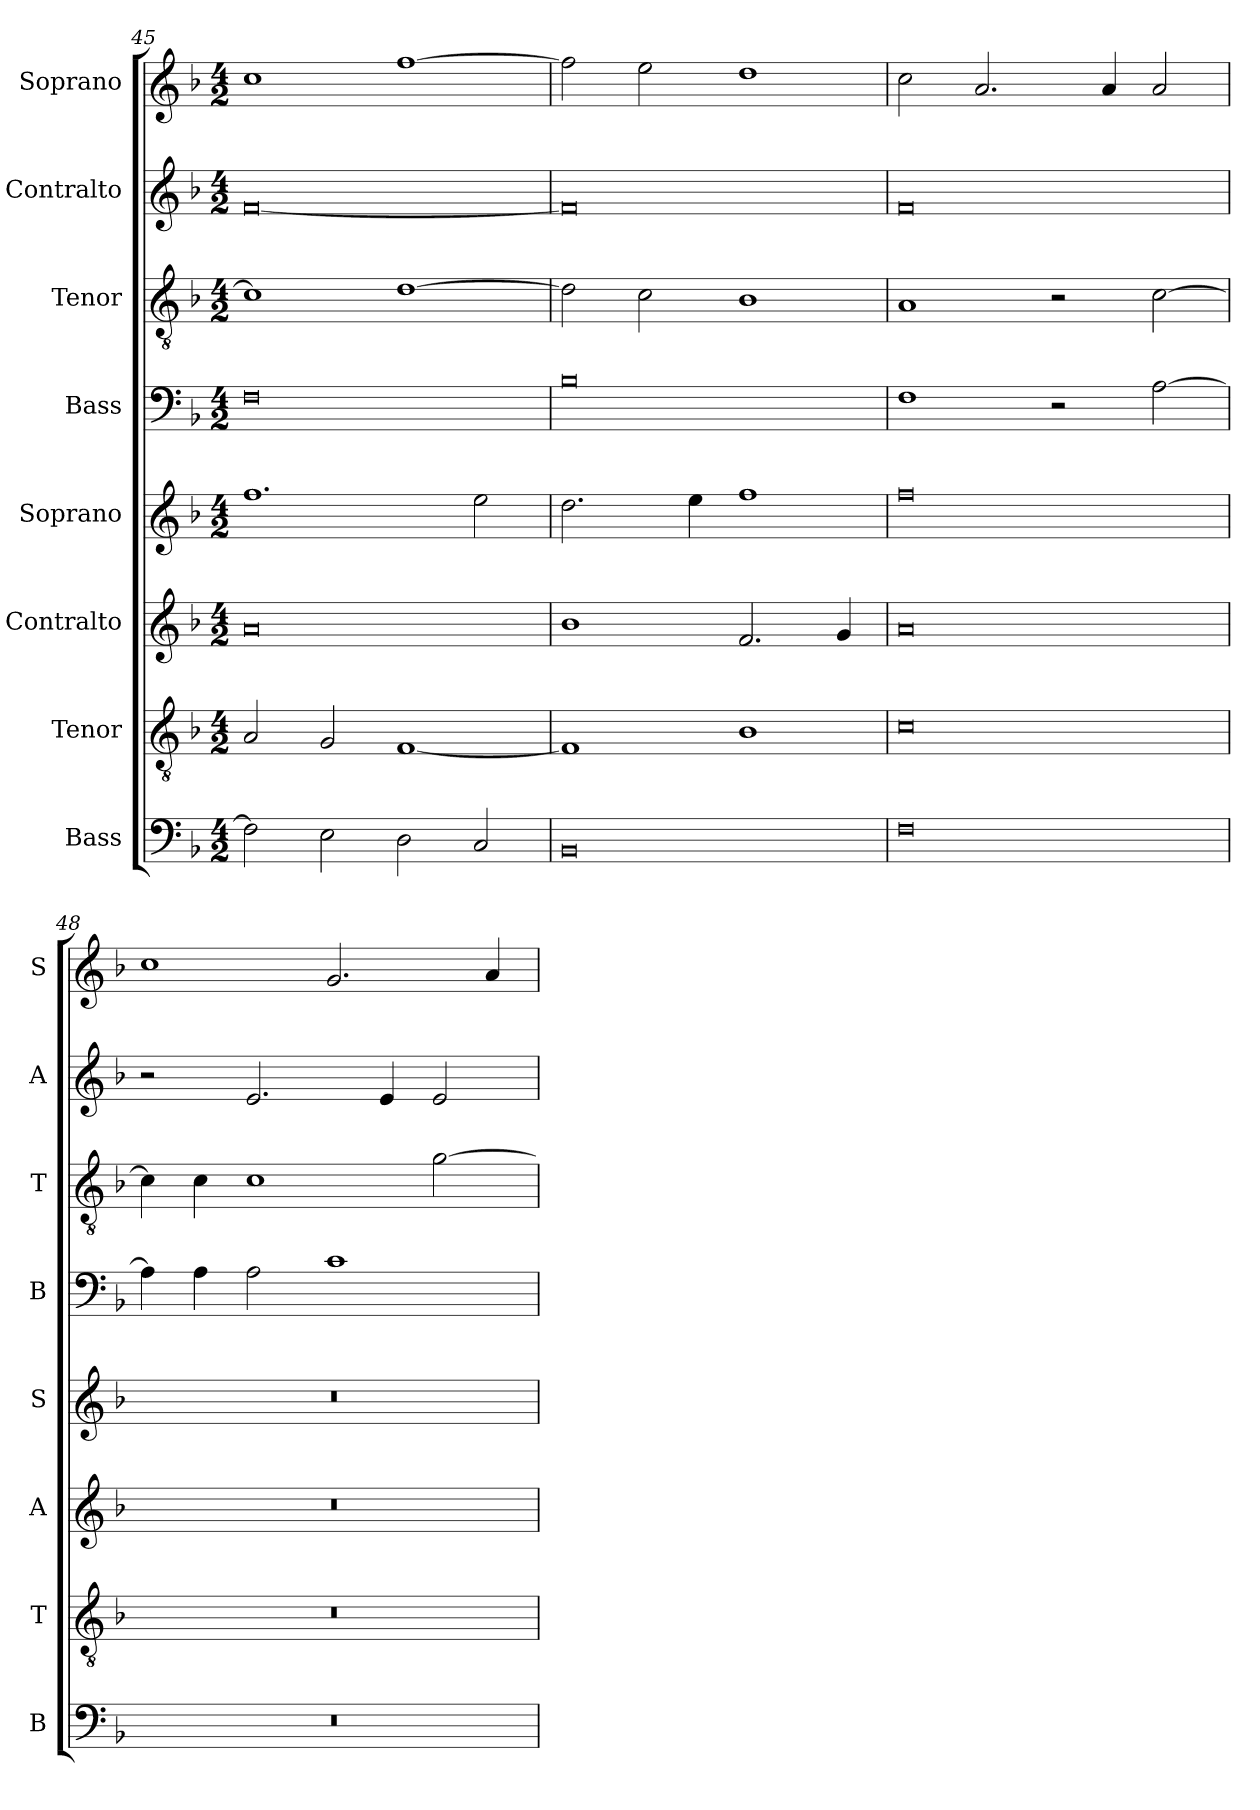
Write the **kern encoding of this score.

**kern	**kern	**kern	**kern	**kern	**kern	**kern	**kern
*part8	*part7	*part6	*part5	*part4	*part3	*part2	*part1
*staff8	*staff7	*staff6	*staff5	*staff4	*staff3	*staff2	*staff1
*I"Bass	*I"Tenor	*I"Contralto	*I"Soprano	*I"Bass	*I"Tenor	*I"Contralto	*I"Soprano
*I'B	*I'T	*I'A	*I'S	*I'B	*I'T	*I'A	*I'S
*clefF4	*clefGv2	*clefG2	*clefG2	*clefF4	*clefGv2	*clefG2	*clefG2
*k[b-]	*k[b-]	*k[b-]	*k[b-]	*k[b-]	*k[b-]	*k[b-]	*k[b-]
*G:dor	*G:dor	*G:dor	*G:dor	*G:dor	*G:dor	*G:dor	*G:dor
*M4/2	*M4/2	*M4/2	*M4/2	*M4/2	*M4/2	*M4/2	*M4/2
=45	=45	=45	=45	=45	=45	=45	=45
2F]	2A	0a	1.ff	0F	1c]	[0f	1cc
2E	2G	.	.	.	.	.	.
2D	[1F	.	.	.	[1d	.	[1ff
2C	.	.	2ee	.	.	.	.
=46	=46	=46	=46	=46	=46	=46	=46
0BB-	1F]	1b-	2.dd	0B-	2d]	0f]	2ff]
.	.	.	.	.	2c	.	2ee
.	.	.	4ee	.	.	.	.
.	1B-	2.f	1ff	.	1B-	.	1dd
.	.	4g	.	.	.	.	.
=47	=47	=47	=47	=47	=47	=47	=47
0F	0c	0a	0ff	1F	1A	0f	2cc
.	.	.	.	.	.	.	2.a
.	.	.	.	2r	2r	.	.
.	.	.	.	.	.	.	4a
.	.	.	.	[2A	[2c	.	2a
=48	=48	=48	=48	=48	=48	=48	=48
0r	0r	0r	0r	4A]	4c]	2r	1cc
.	.	.	.	4A	4c	.	.
.	.	.	.	2A	1c	2.e	.
.	.	.	.	1c	.	.	2.g
.	.	.	.	.	.	4e	.
.	.	.	.	.	[2g	2e	.
.	.	.	.	.	.	.	4a
=	=	=	=	=	=	=	=
*-	*-	*-	*-	*-	*-	*-	*-
